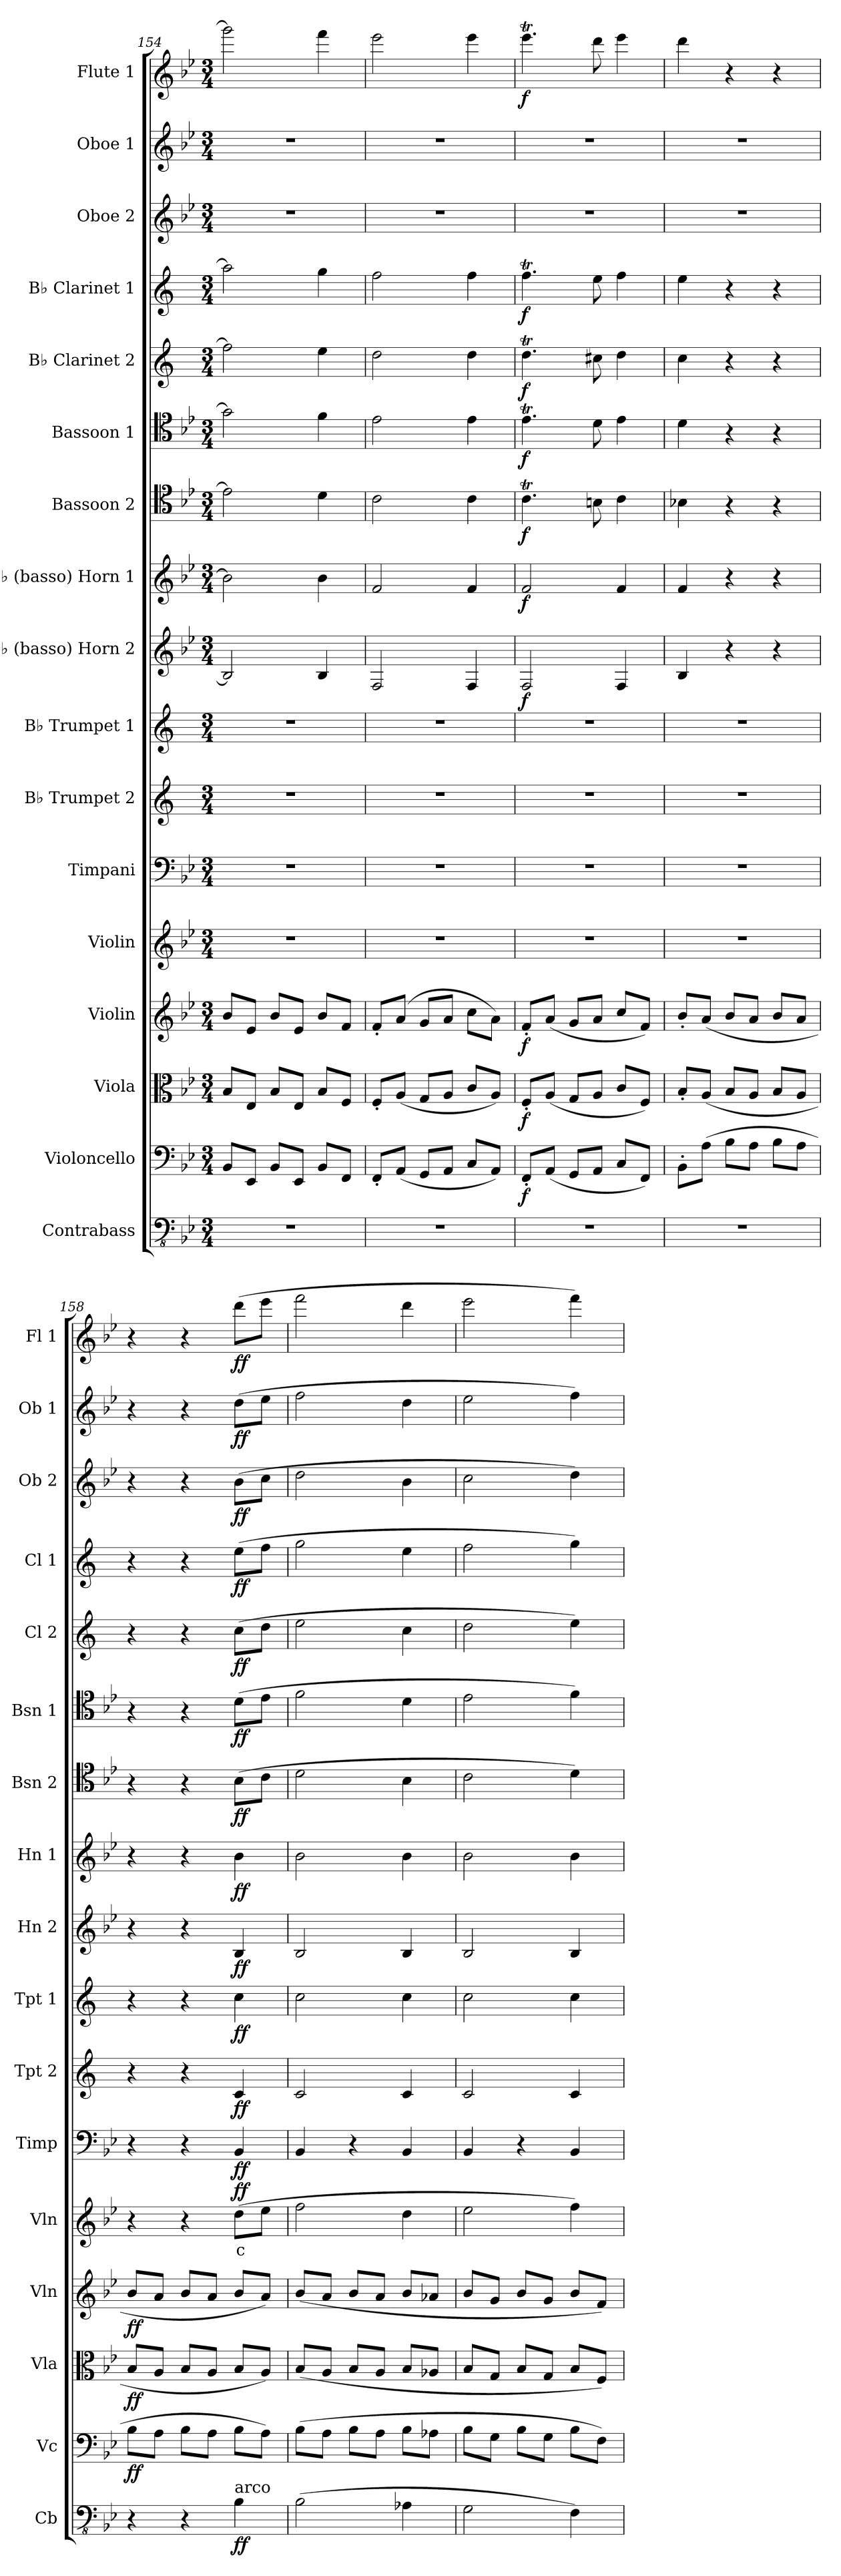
**kern	**dynam	**kern	**dynam	**kern	**dynam	**kern	**dynam	**kern	**text	**dynam	**kern	**dynam	**kern	**dynam	**kern	**dynam	**kern	**dynam	**kern	**dynam	**kern	**dynam	**kern	**dynam	**kern	**dynam	**kern	**dynam	**kern	**dynam	**kern	**dynam	**kern	**dynam
*part17	*part17	*part16	*part16	*part15	*part15	*part14	*part14	*part13	*part13	*part13	*part12	*part12	*part11	*part11	*part10	*part10	*part9	*part9	*part8	*part8	*part7	*part7	*part6	*part6	*part5	*part5	*part4	*part4	*part3	*part3	*part2	*part2	*part1	*part1
*staff17	*staff17	*staff16	*staff16	*staff15	*staff15	*staff14	*staff14	*staff13	*staff13	*staff13	*staff12	*staff12	*staff11	*staff11	*staff10	*staff10	*staff9	*staff9	*staff8	*staff8	*staff7	*staff7	*staff6	*staff6	*staff5	*staff5	*staff4	*staff4	*staff3	*staff3	*staff2	*staff2	*staff1	*staff1
*I"Contrabass	*	*I"Violoncello	*	*I"Viola	*	*I"Violin	*	*I"Violin	*	*	*I"Timpani	*	*I"B♭ Trumpet 2	*	*I"B♭ Trumpet 1	*	*I"B♭ (basso) Horn 2	*	*I"B♭ (basso) Horn 1	*	*I"Bassoon 2	*	*I"Bassoon 1	*	*I"B♭ Clarinet 2	*	*I"B♭ Clarinet 1	*	*I"Oboe 2	*	*I"Oboe 1	*	*I"Flute 1	*
*I'Cb	*	*I'Vc	*	*I'Vla	*	*I'Vln	*	*I'Vln	*	*	*I'Timp	*	*I'Tpt 2	*	*I'Tpt 1	*	*I'Hn 2	*	*I'Hn 1	*	*I'Bsn 2	*	*I'Bsn 1	*	*I'Cl 2	*	*I'Cl 1	*	*I'Ob 2	*	*I'Ob 1	*	*I'Fl 1	*
*clefFv4	*	*clefF4	*	*clefC3	*	*clefG2	*	*clefG2	*	*	*clefF4	*	*clefG2	*	*clefG2	*	*clefG2	*	*clefG2	*	*clefC4	*	*clefC4	*	*clefG2	*	*clefG2	*	*clefG2	*	*clefG2	*	*clefG2	*
*	*	*	*	*	*	*	*	*	*	*	*	*	*ITrd1c2	*	*ITrd1c2	*	*ITrd8c14	*	*ITrd8c14	*	*	*	*	*	*ITrd1c2	*	*ITrd1c2	*	*	*	*	*	*	*
*k[b-e-]	*	*k[b-e-]	*	*k[b-e-]	*	*k[b-e-]	*	*k[b-e-]	*	*	*k[b-e-]	*	*k[b-e-]	*	*k[b-e-]	*	*k[b-e-]	*	*k[b-e-]	*	*k[b-e-]	*	*k[b-e-]	*	*k[b-e-]	*	*k[b-e-]	*	*k[b-e-]	*	*k[b-e-]	*	*k[b-e-]	*
*M3/4	*	*M3/4	*	*M3/4	*	*M3/4	*	*M3/4	*	*	*M3/4	*	*M3/4	*	*M3/4	*	*M3/4	*	*M3/4	*	*M3/4	*	*M3/4	*	*M3/4	*	*M3/4	*	*M3/4	*	*M3/4	*	*M3/4	*
=154	=154	=154	=154	=154	=154	=154	=154	=154	=154	=154	=154	=154	=154	=154	=154	=154	=154	=154	=154	=154	=154	=154	=154	=154	=154	=154	=154	=154	=154	=154	=154	=154	=154	=154
2.r	.	8BB-/L	.	8B-/L	.	8b-/L	.	2.r	.	.	2.r	.	2.r	.	2.r	.	2BB-/]	.	2B-\]	.	2e-\]	.	2g\]	.	2ee-\]	.	2gg\]	.	2.r	.	2.r	.	2ggg\]	.
.	.	8EE-/J	.	8E-/J	.	8e-/J	.	.	.	.	.	.	.	.	.	.	.	.	.	.	.	.	.	.	.	.	.	.	.	.	.	.	.	.
.	.	8BB-/L	.	8B-/L	.	8b-/L	.	.	.	.	.	.	.	.	.	.	.	.	.	.	.	.	.	.	.	.	.	.	.	.	.	.	.	.
.	.	8EE-/J	.	8E-/J	.	8e-/J	.	.	.	.	.	.	.	.	.	.	.	.	.	.	.	.	.	.	.	.	.	.	.	.	.	.	.	.
.	.	8BB-/L	.	8B-/L	.	8b-/L	.	.	.	.	.	.	.	.	.	.	4BB-/	.	4B-\	.	4d\	.	4f\	.	4dd\	.	4ff\	.	.	.	.	.	4fff\	.
.	.	8FF/J	.	8F/J	.	8f/J	.	.	.	.	.	.	.	.	.	.	.	.	.	.	.	.	.	.	.	.	.	.	.	.	.	.	.	.
=155	=155	=155	=155	=155	=155	=155	=155	=155	=155	=155	=155	=155	=155	=155	=155	=155	=155	=155	=155	=155	=155	=155	=155	=155	=155	=155	=155	=155	=155	=155	=155	=155	=155	=155
2.r	.	8FF'/L	.	8F'/L	.	8f'/L	.	2.r	.	.	2.r	.	2.r	.	2.r	.	2FF/	.	2F/	.	2c\	.	2e-\	.	2cc\	.	2ee-\	.	2.r	.	2.r	.	2eee-\	.
.	.	(<8AA/J	.	(<8A/J	.	(>8a/J	.	.	.	.	.	.	.	.	.	.	.	.	.	.	.	.	.	.	.	.	.	.	.	.	.	.	.	.
.	.	8GG/L	.	8G/L	.	8g/L	.	.	.	.	.	.	.	.	.	.	.	.	.	.	.	.	.	.	.	.	.	.	.	.	.	.	.	.
.	.	8AA/J	.	8A/J	.	8a/J	.	.	.	.	.	.	.	.	.	.	.	.	.	.	.	.	.	.	.	.	.	.	.	.	.	.	.	.
.	.	8C/L	.	8c/L	.	8cc\L	.	.	.	.	.	.	.	.	.	.	4FF/	.	4F/	.	4c\	.	4e-\	.	4cc\	.	4ee-\	.	.	.	.	.	4eee-\	.
.	.	8AA/J)	.	8A/J)	.	8a\J)	.	.	.	.	.	.	.	.	.	.	.	.	.	.	.	.	.	.	.	.	.	.	.	.	.	.	.	.
=156	=156	=156	=156	=156	=156	=156	=156	=156	=156	=156	=156	=156	=156	=156	=156	=156	=156	=156	=156	=156	=156	=156	=156	=156	=156	=156	=156	=156	=156	=156	=156	=156	=156	=156
!	!	!	!LO:DY:b	!	!LO:DY:b	!	!LO:DY:b	!	!	!	!	!	!	!	!	!	!	!LO:DY:b	!	!LO:DY:b	!	!LO:DY:b	!	!LO:DY:b	!	!LO:DY:b	!	!LO:DY:b	!	!	!	!	!	!LO:DY:b
2.r	.	8FF'/L	f	8F'/L	f	8f'/L	f	2.r	.	.	2.r	.	2.r	.	2.r	.	2FF/	f	2F/	f	4.cT\	f	4.e-T\	f	4.ccT\	f	4.ee-T\	f	2.r	.	2.r	.	4.eee-T\	f
.	.	(<8AA/J	.	(<8A/J	.	(<8a/J	.	.	.	.	.	.	.	.	.	.	.	.	.	.	.	.	.	.	.	.	.	.	.	.	.	.	.	.
.	.	8GG/L	.	8G/L	.	8g/L	.	.	.	.	.	.	.	.	.	.	.	.	.	.	.	.	.	.	.	.	.	.	.	.	.	.	.	.
.	.	8AA/J	.	8A/J	.	8a/J	.	.	.	.	.	.	.	.	.	.	.	.	.	.	8Bn\	.	8d\	.	8bn\	.	8dd\	.	.	.	.	.	8ddd\	.
.	.	8C/L	.	8c/L	.	8cc/L	.	.	.	.	.	.	.	.	.	.	4FF/	.	4F/	.	4c\	.	4e-\	.	4cc\	.	4ee-\	.	.	.	.	.	4eee-\	.
.	.	8FF/J)	.	8F/J)	.	8f/J)	.	.	.	.	.	.	.	.	.	.	.	.	.	.	.	.	.	.	.	.	.	.	.	.	.	.	.	.
=157	=157	=157	=157	=157	=157	=157	=157	=157	=157	=157	=157	=157	=157	=157	=157	=157	=157	=157	=157	=157	=157	=157	=157	=157	=157	=157	=157	=157	=157	=157	=157	=157	=157	=157
2.r	.	8BB-'\L	.	8B-'/L	.	8b-'/L	.	2.r	.	.	2.r	.	2.r	.	2.r	.	4BB-/	.	4F/	.	4B-X\	.	4d\	.	4b-\	.	4dd\	.	2.r	.	2.r	.	4ddd\	.
.	.	(>8A\J	.	(>8A/J	.	(>8a/J	.	.	.	.	.	.	.	.	.	.	.	.	.	.	.	.	.	.	.	.	.	.	.	.	.	.	.	.
.	.	8B-\L	.	8B-/L	.	8b-/L	.	.	.	.	.	.	.	.	.	.	4r	.	4r	.	4r	.	4r	.	4r	.	4r	.	.	.	.	.	4r	.
.	.	8A\J	.	8A/J	.	8a/J	.	.	.	.	.	.	.	.	.	.	.	.	.	.	.	.	.	.	.	.	.	.	.	.	.	.	.	.
.	.	8B-\L	.	8B-/L	.	8b-/L	.	.	.	.	.	.	.	.	.	.	4r	.	4r	.	4r	.	4r	.	4r	.	4r	.	.	.	.	.	4r	.
.	.	8A\J	.	8A/J	.	8a/J	.	.	.	.	.	.	.	.	.	.	.	.	.	.	.	.	.	.	.	.	.	.	.	.	.	.	.	.
!!LO:PB:g=z
=158	=158	=158	=158	=158	=158	=158	=158	=158	=158	=158	=158	=158	=158	=158	=158	=158	=158	=158	=158	=158	=158	=158	=158	=158	=158	=158	=158	=158	=158	=158	=158	=158	=158	=158
!	!	!	!LO:DY:b	!	!LO:DY:b	!	!LO:DY:b	!	!	!	!	!	!	!	!	!	!	!	!	!	!	!	!	!	!	!	!	!	!	!	!	!	!	!
4r	.	8B-\L	ff	8B-/L	ff	8b-/L	ff	4r	.	.	4r	.	4r	.	4r	.	4r	.	4r	.	4r	.	4r	.	4r	.	4r	.	4r	.	4r	.	4r	.
.	.	8A\J	.	8A/J	.	8a/J	.	.	.	.	.	.	.	.	.	.	.	.	.	.	.	.	.	.	.	.	.	.	.	.	.	.	.	.
4r	.	8B-\L	.	8B-/L	.	8b-/L	.	4r	.	.	4r	.	4r	.	4r	.	4r	.	4r	.	4r	.	4r	.	4r	.	4r	.	4r	.	4r	.	4r	.
.	.	8A\J	.	8A/J	.	8a/J	.	.	.	.	.	.	.	.	.	.	.	.	.	.	.	.	.	.	.	.	.	.	.	.	.	.	.	.
!LO:TX:a:t=arco	!	!	!	!	!	!	!	!	!	!	!	!	!	!	!	!	!	!	!	!	!	!	!	!	!	!	!	!	!	!	!	!	!	!
!	!LO:DY:b	!	!	!	!	!	!	!	!LO:LY:b:color=#FF0000	!LO:DY:b	!	!LO:DY:b	!	!LO:DY:b	!	!LO:DY:b	!	!LO:DY:b	!	!LO:DY:b	!	!LO:DY:b	!	!LO:DY:b	!	!LO:DY:b	!	!LO:DY:b	!	!LO:DY:b	!	!LO:DY:b	!	!LO:DY:b
4BB-\	ff	8B-\L	.	8B-/L	.	8b-/L	.	(>8dd\L	c	ff	4BB-/	ff	4B-/	ff	4b-\	ff	4BB-/	ff	4B-\	ff	(>8B-\L	ff	(>8d\L	ff	(>8b-\L	ff	(>8dd\L	ff	(>8b-\L	ff	(>8dd\L	ff	(>8ddd\L	ff
.	.	8A\J)	.	8A/J)	.	8a/J)	.	8ee-\J	.	.	.	.	.	.	.	.	.	.	.	.	8c\J	.	8e-\J	.	8cc\J	.	8ee-\J	.	8cc\J	.	8ee-\J	.	8eee-\J	.
=159	=159	=159	=159	=159	=159	=159	=159	=159	=159	=159	=159	=159	=159	=159	=159	=159	=159	=159	=159	=159	=159	=159	=159	=159	=159	=159	=159	=159	=159	=159	=159	=159	=159	=159
(>2BB-\	.	(>8B-\L	.	(>8B-/L	.	(>8b-/L	.	2ff\	.	.	4BB-/	.	2B-/	.	2b-\	.	2BB-/	.	2B-\	.	2d\	.	2f\	.	2dd\	.	2ff\	.	2dd\	.	2ff\	.	2fff\	.
.	.	8A\J	.	8A/J	.	8a/J	.	.	.	.	.	.	.	.	.	.	.	.	.	.	.	.	.	.	.	.	.	.	.	.	.	.	.	.
.	.	8B-\L	.	8B-/L	.	8b-/L	.	.	.	.	4r	.	.	.	.	.	.	.	.	.	.	.	.	.	.	.	.	.	.	.	.	.	.	.
.	.	8A\J	.	8A/J	.	8a/J	.	.	.	.	.	.	.	.	.	.	.	.	.	.	.	.	.	.	.	.	.	.	.	.	.	.	.	.
4AA-X\	.	8B-\L	.	8B-/L	.	8b-/L	.	4dd\	.	.	4BB-/	.	4B-/	.	4b-\	.	4BB-/	.	4B-\	.	4B-\	.	4d\	.	4b-\	.	4dd\	.	4b-\	.	4dd\	.	4ddd\	.
.	.	8A-X\J	.	8A-X/J	.	8a-X/J	.	.	.	.	.	.	.	.	.	.	.	.	.	.	.	.	.	.	.	.	.	.	.	.	.	.	.	.
=160	=160	=160	=160	=160	=160	=160	=160	=160	=160	=160	=160	=160	=160	=160	=160	=160	=160	=160	=160	=160	=160	=160	=160	=160	=160	=160	=160	=160	=160	=160	=160	=160	=160	=160
2GG\	.	8B-\L	.	8B-/L	.	8b-/L	.	2ee-\	.	.	4BB-/	.	2B-/	.	2b-\	.	2BB-/	.	2B-\	.	2c\	.	2e-\	.	2cc\	.	2ee-\	.	2cc\	.	2ee-\	.	2eee-\	.
.	.	8G\J	.	8G/J	.	8g/J	.	.	.	.	.	.	.	.	.	.	.	.	.	.	.	.	.	.	.	.	.	.	.	.	.	.	.	.
.	.	8B-\L	.	8B-/L	.	8b-/L	.	.	.	.	4r	.	.	.	.	.	.	.	.	.	.	.	.	.	.	.	.	.	.	.	.	.	.	.
.	.	8G\J	.	8G/J	.	8g/J	.	.	.	.	.	.	.	.	.	.	.	.	.	.	.	.	.	.	.	.	.	.	.	.	.	.	.	.
4FF\)	.	8B-\L	.	8B-/L	.	8b-/L	.	4ff\)	.	.	4BB-/	.	4B-/	.	4b-\	.	4BB-/	.	4B-\	.	4d\)	.	4f\)	.	4dd\)	.	4ff\)	.	4dd\)	.	4ff\)	.	4fff\)	.
.	.	8F\J)	.	8F/J)	.	8f/J)	.	.	.	.	.	.	.	.	.	.	.	.	.	.	.	.	.	.	.	.	.	.	.	.	.	.	.	.
=	=	=	=	=	=	=	=	=	=	=	=	=	=	=	=	=	=	=	=	=	=	=	=	=	=	=	=	=	=	=	=	=	=	=
*-	*-	*-	*-	*-	*-	*-	*-	*-	*-	*-	*-	*-	*-	*-	*-	*-	*-	*-	*-	*-	*-	*-	*-	*-	*-	*-	*-	*-	*-	*-	*-	*-	*-	*-
